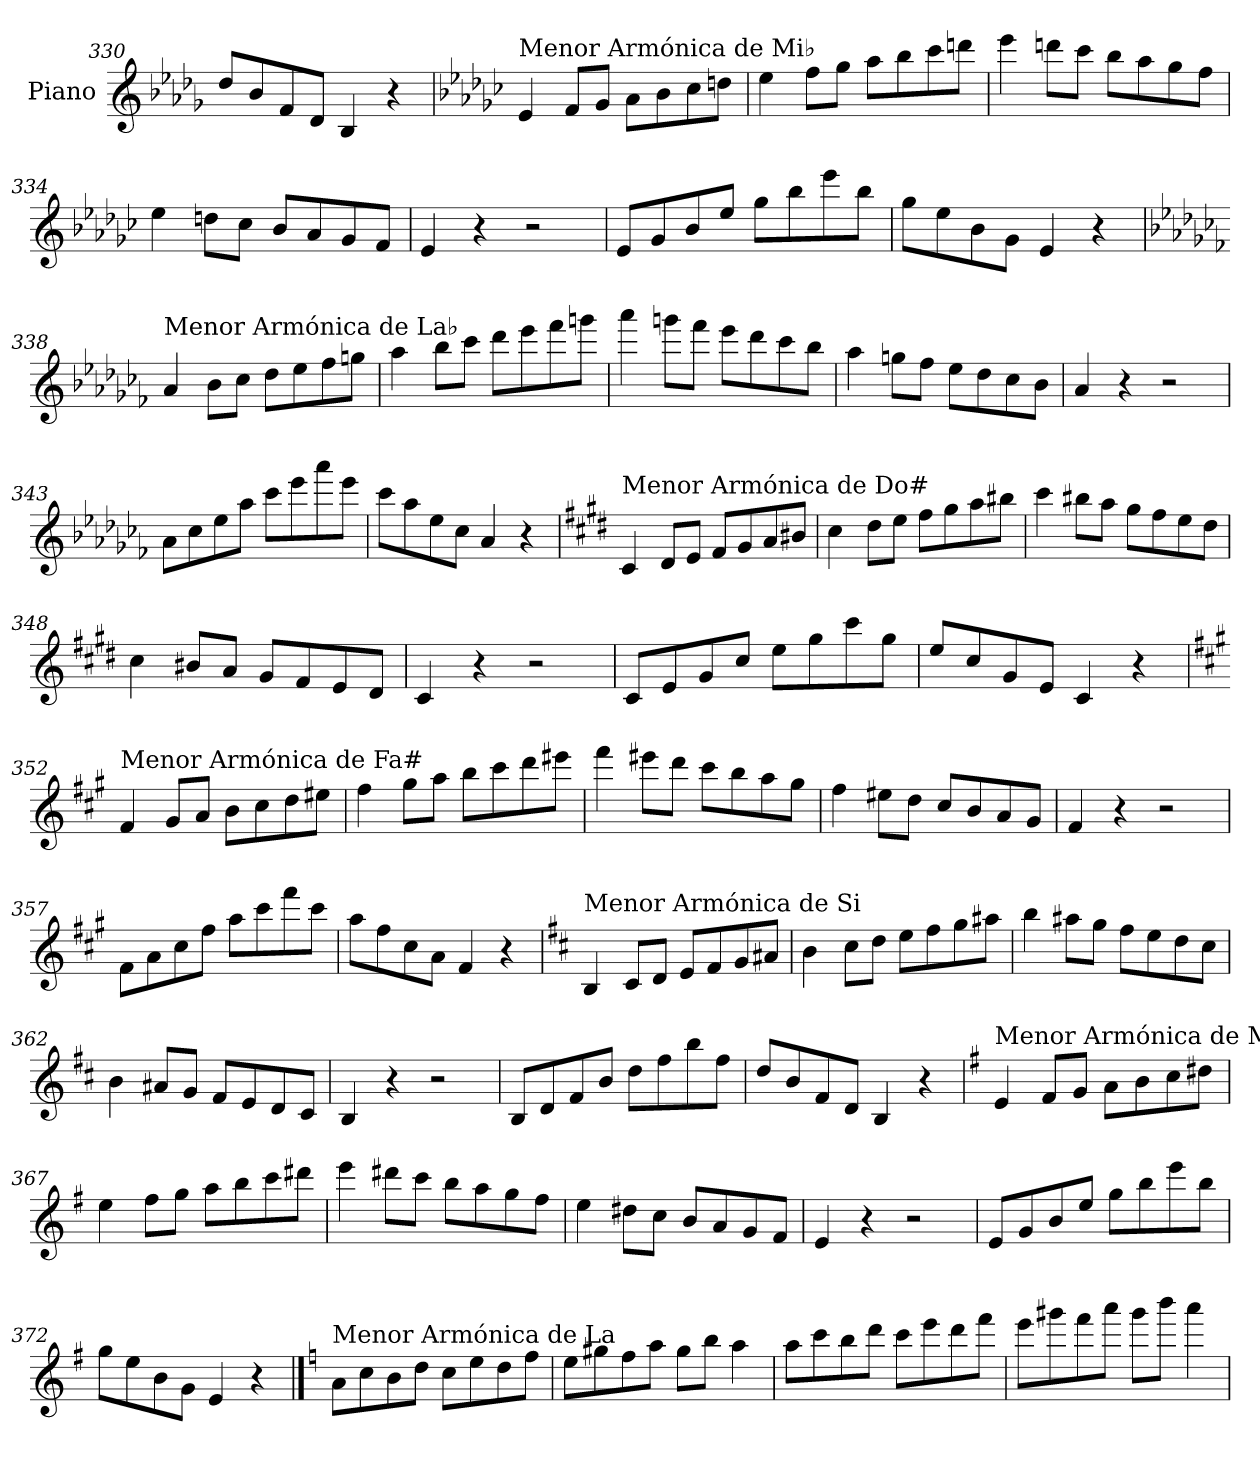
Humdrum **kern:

**kern
*part1
*staff1
*I"Piano
*I'Pno.
*clefG2
*k[b-e-a-d-g-]
=330
8dd-/L
8b-/
8f/
8d-/J
4B-/
4r
!!LO:LB:g=z
=331
*k[b-e-a-d-g-c-]
!LO:TX:a:t=Menor Armónica de Mi♭
4e-/
8f/L
8g-/J
8a-\L
8b-\
8cc-\
8ddn\J
=332
4ee-\
8ff\L
8gg-\J
8aa-\L
8bb-\
8ccc-\
8dddn\J
=333
4eee-\
8dddn\L
8ccc-\J
8bb-\L
8aa-\
8gg-\
8ff\J
=334
4ee-\
8ddn\L
8cc-\J
8b-/L
8a-/
8g-/
8f/J
=335
4e-/
4r
2r
=336
8e-/L
8g-/
8b-/
8ee-/J
8gg-\L
8bb-\
8eee-\
8bb-\J
=337
8gg-\L
8ee-\
8b-\
8g-\J
4e-/
4r
!!LO:LB:g=z
=338
*k[b-e-a-d-g-c-f-]
!LO:TX:a:t=Menor Armónica de La♭
4a-/
8b-\L
8cc-\J
8dd-\L
8ee-\
8ff-\
8ggn\J
=339
4aa-\
8bb-\L
8ccc-\J
8ddd-\L
8eee-\
8fff-\
8gggn\J
=340
4aaa-\
8gggn\L
8fff-\J
8eee-\L
8ddd-\
8ccc-\
8bb-\J
=341
4aa-\
8ggn\L
8ff-\J
8ee-\L
8dd-\
8cc-\
8b-\J
=342
4a-/
4r
2r
=343
8a-\L
8cc-\
8ee-\
8aa-\J
8ccc-\L
8eee-\
8aaa-\
8eee-\J
=344
8ccc-\L
8aa-\
8ee-\
8cc-\J
4a-/
4r
!!LO:LB:g=z
=345
*k[f#c#g#d#]
!LO:TX:a:t=Menor Armónica de Do#
4c#/
8d#/L
8e/J
8f#/L
8g#/
8a/
8b#X/J
=346
4cc#\
8dd#\L
8ee\J
8ff#\L
8gg#\
8aa\
8bb#X\J
=347
4ccc#\
8bb#X\L
8aa\J
8gg#\L
8ff#\
8ee\
8dd#\J
=348
4cc#\
8b#X/L
8a/J
8g#/L
8f#/
8e/
8d#/J
=349
4c#/
4r
2r
=350
8c#/L
8e/
8g#/
8cc#/J
8ee\L
8gg#\
8ccc#\
8gg#\J
=351
8ee/L
8cc#/
8g#/
8e/J
4c#/
4r
!!LO:LB:g=z
=352
*k[f#c#g#]
!LO:TX:a:t=Menor Armónica de Fa#
4f#/
8g#/L
8a/J
8b\L
8cc#\
8dd\
8ee#X\J
=353
4ff#\
8gg#\L
8aa\J
8bb\L
8ccc#\
8ddd\
8eee#X\J
=354
4fff#\
8eee#X\L
8ddd\J
8ccc#\L
8bb\
8aa\
8gg#\J
=355
4ff#\
8ee#X\L
8dd\J
8cc#/L
8b/
8a/
8g#/J
=356
4f#/
4r
2r
=357
8f#\L
8a\
8cc#\
8ff#\J
8aa\L
8ccc#\
8fff#\
8ccc#\J
=358
8aa\L
8ff#\
8cc#\
8a\J
4f#/
4r
!!LO:LB:g=z
=359
*k[f#c#]
!LO:TX:a:t=Menor Armónica de Si
4B/
8c#/L
8d/J
8e/L
8f#/
8g/
8a#X/J
=360
4b\
8cc#\L
8dd\J
8ee\L
8ff#\
8gg\
8aa#X\J
=361
4bb\
8aa#X\L
8gg\J
8ff#\L
8ee\
8dd\
8cc#\J
=362
4b\
8a#X/L
8g/J
8f#/L
8e/
8d/
8c#/J
=363
4B/
4r
2r
=364
8B/L
8d/
8f#/
8b/J
8dd\L
8ff#\
8bb\
8ff#\J
=365
8dd/L
8b/
8f#/
8d/J
4B/
4r
!!LO:LB:g=z
=366
*k[f#]
!LO:TX:a:t=Menor Armónica de Mi
4e/
8f#/L
8g/J
8a\L
8b\
8cc\
8dd#X\J
=367
4ee\
8ff#\L
8gg\J
8aa\L
8bb\
8ccc\
8ddd#X\J
=368
4eee\
8ddd#X\L
8ccc\J
8bb\L
8aa\
8gg\
8ff#\J
=369
4ee\
8dd#X\L
8cc\J
8b/L
8a/
8g/
8f#/J
=370
4e/
4r
2r
=371
8e/L
8g/
8b/
8ee/J
8gg\L
8bb\
8eee\
8bb\J
=372
8gg\L
8ee\
8b\
8g\J
4e/
4r
!!LO:PB:g=z
==373
*k[]
!LO:TX:a:t=Menor Armónica de La
8a\L
8cc\
8b\
8dd\J
8cc\L
8ee\
8dd\
8ff\J
=374
8ee\L
8gg#X\
8ff\
8aa\J
8gg#\L
8bb\J
4aa\
=375
8aa\L
8ccc\
8bb\
8ddd\J
8ccc\L
8eee\
8ddd\
8fff\J
=376
8eee\L
8ggg#X\
8fff\
8aaa\J
8ggg#\L
8bbb\J
4aaa\
=
*-
